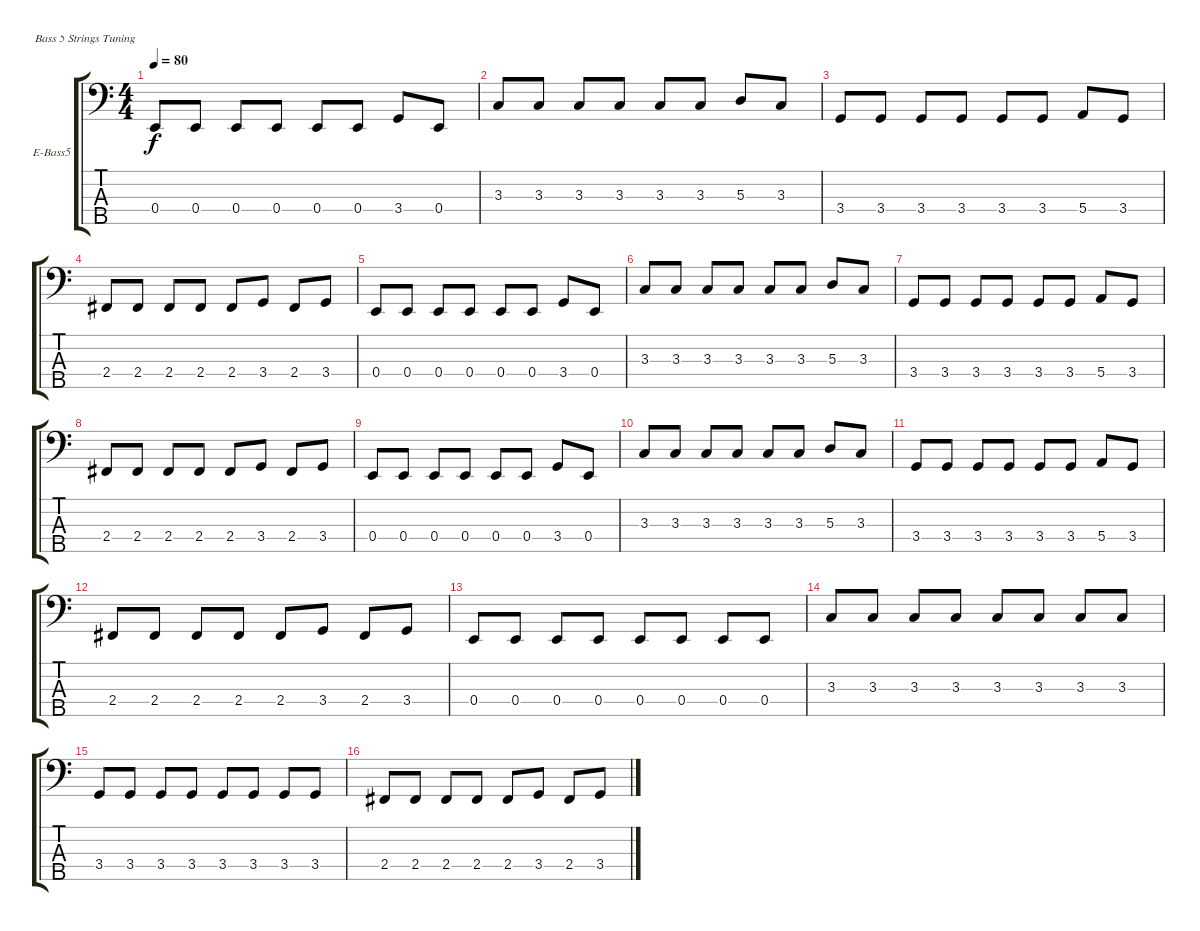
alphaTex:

\bracketExtendMode groupsimilarinstruments
\firstSystemTrackNameOrientation horizontal
\otherSystemsTrackNameOrientation horizontal
\track ("Bass" "E-Bass5") {instrument electricbasspick}
\staff {score tabs}
\tuning (G2 D2 A1 E1 B0)
\ts (4 4)
\tempo 80
\clef f4
\ks c
0.4.8{dy f} 0.4.8 0.4.8 0.4.8 0.4.8 0.4.8 3.4.8 0.4.8 |
3.3.8 3.3.8 3.3.8 3.3.8 3.3.8 3.3.8 5.3.8 3.3.8 |
3.4.8 3.4.8 3.4.8 3.4.8 3.4.8 3.4.8 5.4.8 3.4.8 |
2.4.8 2.4.8 2.4.8 2.4.8 2.4.8 3.4.8 2.4.8 3.4.8 |
0.4.8 0.4.8 0.4.8 0.4.8 0.4.8 0.4.8 3.4.8 0.4.8 |
3.3.8 3.3.8 3.3.8 3.3.8 3.3.8 3.3.8 5.3.8 3.3.8 |
3.4.8 3.4.8 3.4.8 3.4.8 3.4.8 3.4.8 5.4.8 3.4.8 |
2.4.8 2.4.8 2.4.8 2.4.8 2.4.8 3.4.8 2.4.8 3.4.8 |
0.4.8 0.4.8 0.4.8 0.4.8 0.4.8 0.4.8 3.4.8 0.4.8 |
3.3.8 3.3.8 3.3.8 3.3.8 3.3.8 3.3.8 5.3.8 3.3.8 |
3.4.8 3.4.8 3.4.8 3.4.8 3.4.8 3.4.8 5.4.8 3.4.8 |
2.4.8 2.4.8 2.4.8 2.4.8 2.4.8 3.4.8 2.4.8 3.4.8 |
0.4.8 0.4.8 0.4.8 0.4.8 0.4.8 0.4.8 0.4.8 0.4.8 |
3.3.8 3.3.8 3.3.8 3.3.8 3.3.8 3.3.8 3.3.8 3.3.8 |
3.4.8 3.4.8 3.4.8 3.4.8 3.4.8 3.4.8 3.4.8 3.4.8 |
2.4.8 2.4.8 2.4.8 2.4.8 2.4.8 3.4.8 2.4.8 3.4.8
